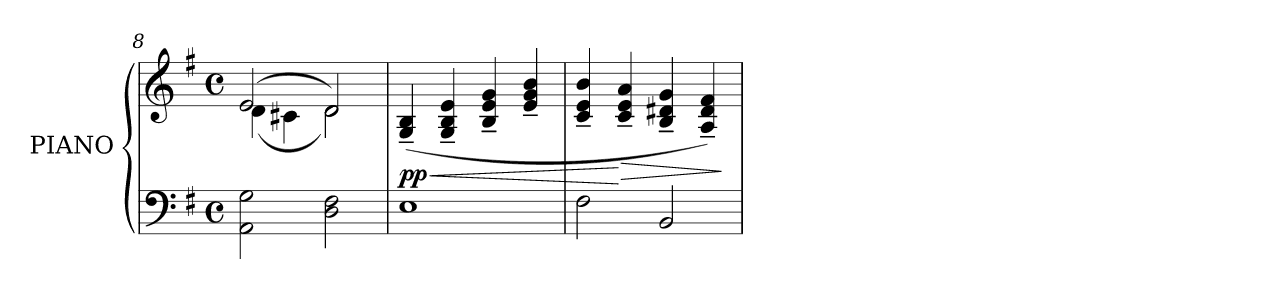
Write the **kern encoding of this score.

**kern	**kern	**dynam
*part1	*part1	*part1
*staff2	*staff1	*staff1/2
*I"PIANO	*	*
*I'Pno.	*	*
*clefF4	*clefG2	*
*k[f#]	*k[f#]	*
*M4/4	*M4/4	*
*met(c)	*met(c)	*
=8	=8	=8
*	*^	*
2AA\ 2G\	(>2e/	(<4d\	.
.	.	4c#X\	.
2D\ 2F#\	2d/)	2d\)	.
=9	=9	=9	=9
!	!	!	!LO:HP:b
!	!	!	!LO:DY:n=1:b
*	*v	*v	*
1E	(>4G/~ 4B/~	< pp
.	4G/~ 4B/~ 4e/~	.
.	4B/~ 4e/~ 4g/~	.
.	4e/~ 4g/~ 4b/~	.
=10	=10	=10
2F#\	4c/~ 4e/~ 4b/~	.
!	!	!LO:HP:n=1:b
.	4c/~ 4e/~ 4a/~	[ >
2BB/	4B/~ 4d#X/~ 4g/~	.
.	4A/~ 4d#/~ 4f#/~)	.
.	.	]
=	=	=
*-	*-	*-
